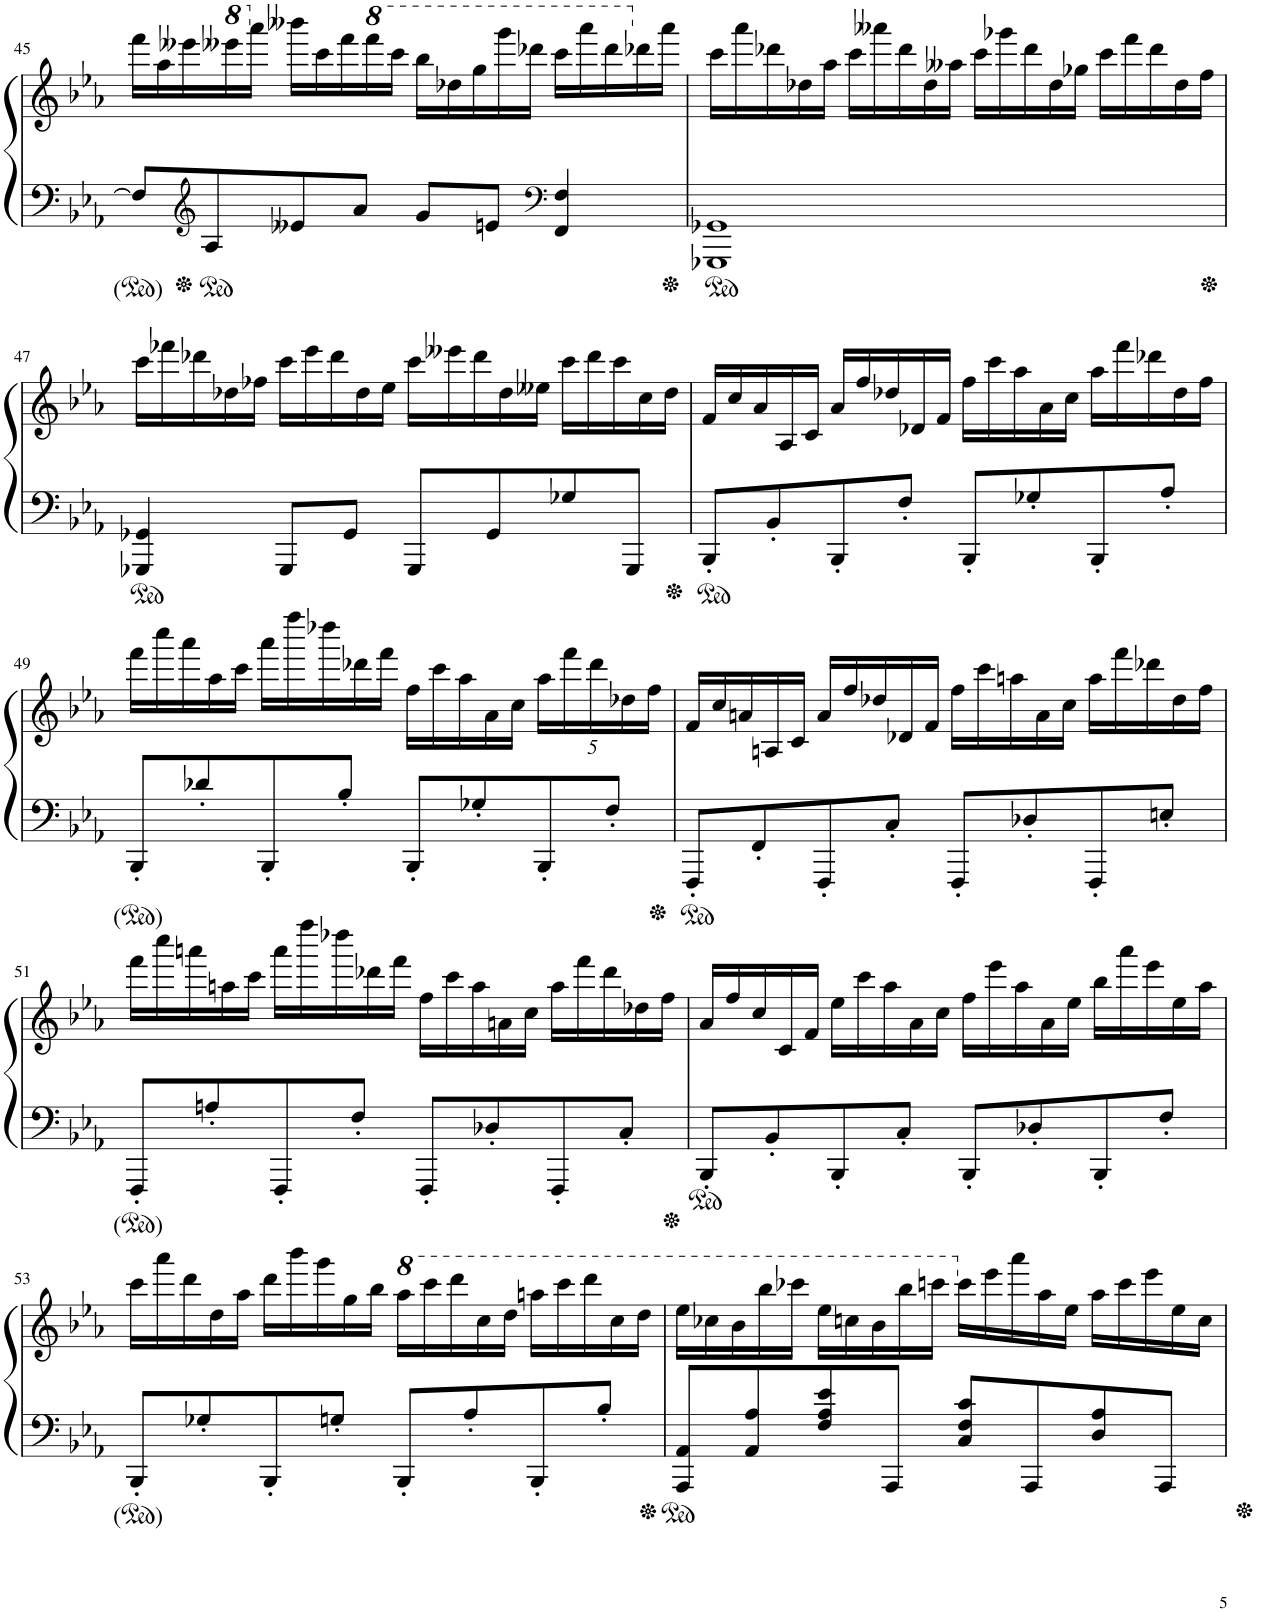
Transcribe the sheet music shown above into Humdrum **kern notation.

**kern	**kern
*part1	*part1
*staff2	*staff1
*I"Piano	*
*I'Pno.	*
!!LO:PB:g=z
*clefF4	*clefG2
*k[b-e-a-]	*k[b-e-a-]
*M4/4	*M4/4
*	*Xbrackettup
=45	=45
8F/L]	20fff\LL
.	20aa-\
.	20eee--X\
*clefG2	*
8A-/	.
*	*8va
.	20eeee--X\
*	*X8va
.	20aaa-\JJ
8e--X/	20bbb--X\LL
.	20ccc\
.	20fff\
8a-/J	.
*	*8va
.	20ffff\
.	20cccc\JJ
8g/L	20bbb-\LL
.	20ddd-X\
.	20ggg\
8en/J	.
.	20gggg\
.	20dddd-X\JJ
*clefF4	*
4FF/ 4F/	20cccc\LL
.	20aaaa-\
.	20dddd-\
*	*X8va
.	20ddd-X\
.	20aaa-\JJ
=46	=46
1GGG-X 1GG-X	20ccc\LL
.	20aaa-\
.	20ddd-X\
.	20dd-X\
.	20aa-\JJ
.	20ccc\LL
.	20aaa--X\
.	20ddd-\
.	20dd-\
.	20aa--X\JJ
.	20ccc\LL
.	20ggg-X\
.	20ddd-\
.	20dd-\
.	20gg-X\JJ
.	20ccc\LL
.	20fff\
.	20ddd-\
.	20dd-\
.	20ff\JJ
!!LO:LB:g=z
=47	=47
4GGG-X/ 4GG-X/	20ccc\LL
.	20fff-X\
.	20ddd-X\
.	20dd-X\
.	20ff-X\JJ
8GGG-/L	20ccc\LL
.	20eee-\
.	20ddd-\
8GG-/J	.
.	20dd-\
.	20ee-\JJ
8GGG-/L	20ccc\LL
.	20eee--X\
.	20ddd-\
8GG-/	.
.	20dd-\
.	20ee--X\JJ
8G-X/	20ccc\LL
.	20ddd-\
.	20ccc\
8GGG-/J	.
.	20cc\
.	20dd-\JJ
=48	=48
8BBB-'/L	20f/LL
.	20cc/
.	20a-/
8BB-'/	.
.	20A-/
.	20c/JJ
8BBB-'/	20a-/LL
.	20ff/
.	20dd-X/
8F'/J	.
.	20d-X/
.	20f/JJ
8BBB-'/L	20ff\LL
.	20ccc\
.	20aa-\
8G-X'/	.
.	20a-\
.	20cc\JJ
8BBB-'/	20aa-\LL
.	20fff\
.	20ddd-X\
8A-'/J	.
.	20dd-\
.	20ff\JJ
!!LO:LB:g=z
=49	=49
8BBB-'/L	20fff\LL
.	20cccc\
.	20aaa-\
8d-X'/	.
.	20aa-\
.	20ccc\JJ
8BBB-'/	20aaa-\LL
.	20ffff\
.	20dddd-X\
8B-'/J	.
.	20ddd-X\
.	20fff\JJ
8BBB-'/L	20ff\LL
.	20ccc\
.	20aa-\
8G-X'/	.
.	20a-\
.	20cc\JJ
8BBB-'/	20aa-\LL
.	20fff\
.	20ddd-\
8F'/J	.
.	20dd-X\
.	20ff\JJ
=50	=50
8FFF'/L	20f/LL
.	20cc/
.	20an/
8FF'/	.
.	20An/
.	20c/JJ
8FFF'/	20a/LL
.	20ff/
.	20dd-X/
8C'/J	.
.	20d-X/
.	20f/JJ
8FFF'/L	20ff\LL
.	20ccc\
.	20aan\
8D-X'/	.
.	20a\
.	20cc\JJ
8FFF'/	20aa\LL
.	20fff\
.	20ddd-X\
8En'/J	.
.	20dd-\
.	20ff\JJ
!!LO:LB:g=z
=51	=51
8FFF'/L	20fff\LL
.	20cccc\
.	20aaan\
8An'/	.
.	20aan\
.	20ccc\JJ
8FFF'/	20aaa\LL
.	20ffff\
.	20dddd-X\
8F'/J	.
.	20ddd-X\
.	20fff\JJ
8FFF'/L	20ff\LL
.	20ccc\
.	20aa\
8D-X'/	.
.	20an\
.	20cc\JJ
8FFF'/	20aa\LL
.	20fff\
.	20ddd-\
8C'/J	.
.	20dd-X\
.	20ff\JJ
=52	=52
8BBB-'/L	20a-/LL
.	20ff/
.	20cc/
8BB-'/	.
.	20c/
.	20f/JJ
8BBB-'/	20ee-\LL
.	20ccc\
.	20aa-\
8C'/J	.
.	20a-\
.	20cc\JJ
8BBB-'/L	20ff\LL
.	20eee-\
.	20aa-\
8D-X'/	.
.	20a-\
.	20ee-\JJ
8BBB-'/	20bb-\LL
.	20aaa-\
.	20eee-\
8F'/J	.
.	20ee-\
.	20aa-\JJ
!!LO:LB:g=z
=53	=53
8BBB-'/L	20ccc\LL
.	20aaa-\
.	20ddd\
8G-X'/	.
.	20dd\
.	20aa-\JJ
8BBB-'/	20ddd\LL
.	20bbb-\
.	20ggg\
8Gn'/J	.
.	20gg\
.	20bb-\JJ
*	*8va
8BBB-'/L	20aaa-\LL
.	20cccc\
.	20dddd\
8A-'/	.
.	20ccc\
.	20ddd\JJ
8BBB-'/	20aaan\LL
.	20cccc\
.	20dddd\
8B-'/J	.
.	20ccc\
.	20ddd\JJ
=54	=54
8AAA-/ 8AA-/L	20eee-\LL
.	20ccc-X\
.	20bb-\
8AA-/ 8A-/	.
.	20bbb-\
.	20cccc-X\JJ
8F/ 8A-/ 8e-/	20eee-\LL
.	20cccn\
.	20bb-\
8AAA-/J	.
.	20bbb-\
.	20ccccn\JJ
*	*X8va
8C/ 8F/ 8c/L	20ccc\LL
.	20eee-\
.	20aaa-\
8AAA-/	.
.	20aa-\
.	20ee-\JJ
8D/ 8A-/	20aa-\LL
.	20ccc\
.	20eee-\
8AAA-/J	.
.	20ee-\
.	20cc\JJ
=	=
*-	*-
